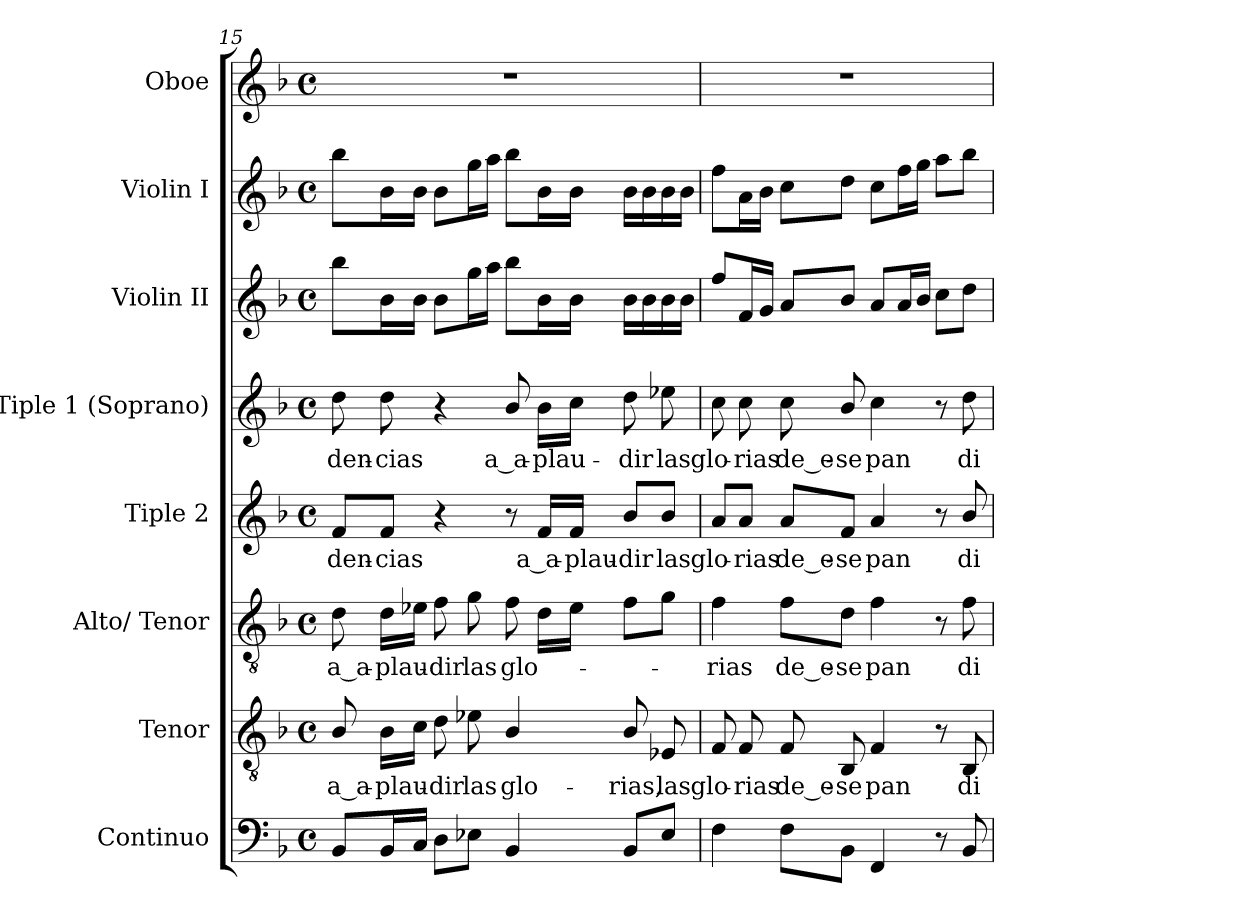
**kern	**kern	**text	**kern	**text	**kern	**text	**kern	**text	**kern	**kern	**kern
*part8	*part7	*part7	*part6	*part6	*part5	*part5	*part4	*part4	*part3	*part2	*part1
*staff8	*staff7	*staff7	*staff6	*staff6	*staff5	*staff5	*staff4	*staff4	*staff3	*staff2	*staff1
*I"Continuo	*I"Tenor	*	*I"Alto/ Tenor	*	*I"Tiple 2	*	*I"Tiple  1 (Soprano)	*	*I"Violin II	*I"Violin I	*I"Oboe
*I'Cont.	*I'T.	*	*I'A.	*	*	*	*I'S1.	*	*I'Vln. II	*I'Vln. I	*I'Ob.
*clefF4	*clefGv2	*	*clefGv2	*	*clefG2	*	*clefG2	*	*clefG2	*clefG2	*clefG2
*	*ITrd7c12	*	*ITrd7c12	*	*	*	*	*	*	*	*
*k[b-]	*k[b-]	*	*k[b-]	*	*k[b-]	*	*k[b-]	*	*k[b-]	*k[b-]	*k[b-]
*F:	*F:	*	*F:	*	*F:	*	*F:	*	*F:	*F:	*F:
*M4/4	*M4/4	*	*M4/4	*	*M4/4	*	*M4/4	*	*M4/4	*M4/4	*M4/4
*met(c)	*met(c)	*	*met(c)	*	*met(c)	*	*met(c)	*	*met(c)	*met(c)	*met(c)
=15	=15	=15	=15	=15	=15	=15	=15	=15	=15	=15	=15
!	!	!LO:LY:b:color=#000000	!	!	!	!	!	!	!	!	!
!	!	!	!	!LO:LY:b:color=#000000	!	!	!	!	!	!	!
!	!	!	!	!	!	!LO:LY:b:color=#000000	!	!	!	!	!
!	!	!	!	!	!	!	!	!LO:LY:b:color=#000000	!	!	!
8BB-i/L	8BB-i/	a_a-	8Di\	a_a-	8fi/L	-den-	8ddi\	-den-	8bb-i\L	8bb-i\L	1r
!	!	!LO:LY:b:color=#000000	!	!	!	!	!	!	!	!	!
!	!	!	!	!LO:LY:b:color=#000000	!	!	!	!	!	!	!
!	!	!	!	!	!	!LO:LY:b:color=#000000	!	!	!	!	!
!	!	!	!	!	!	!	!	!LO:LY:b:color=#000000	!	!	!
16BB-i/L	16BB-i\LL	-plau-	16Di\LL	-plau-	8fi/J	-cias	8ddi\	-cias	16b-i\L	16b-i\L	.
16Ci/JJ	16Ci\JJ	.	16E-Xi\JJ	.	.	.	.	.	16b-i\JJ	16b-i\JJ	.
!	!	!LO:LY:b:color=#000000	!	!	!	!	!	!	!	!	!
!	!	!	!	!LO:LY:b:color=#000000	!	!	!	!	!	!	!
8Di\L	8Di\	-dir	8Fi\	-dir	4r	.	4r	.	8b-i\L	8b-i\L	.
!	!	!LO:LY:b:color=#000000	!	!	!	!	!	!	!	!	!
!	!	!	!	!LO:LY:b:color=#000000	!	!	!	!	!	!	!
8E-Xi\J	8E-Xi\	las	8Gi\	las	.	.	.	.	16ggi\L	16ggi\L	.
.	.	.	.	.	.	.	.	.	16aai\JJ	16aai\JJ	.
!	!	!LO:LY:b:color=#000000	!	!	!	!	!	!	!	!	!
!	!	!	!	!LO:LY:b:color=#000000	!	!	!	!	!	!	!
!	!	!	!	!	!	!	!	!LO:LY:b:color=#000000	!	!	!
4BB-i/	4BB-i/	glo-	8Fi\	glo-	8r	.	8b-i/	a_a-	8bb-i\L	8bb-i\L	.
!	!	!	!	!	!	!LO:LY:b:color=#000000	!	!	!	!	!
!	!	!	!	!	!	!	!	!LO:LY:b:color=#000000	!	!	!
.	.	.	16Di\LL	.	16fi/LL	a_a-	16b-i\LL	-plau-	16b-i\L	16b-i\L	.
!	!	!	!	!	!	!LO:LY:b:color=#000000	!	!	!	!	!
.	.	.	16E-i\JJ	.	16fi/JJ	-plau-	16cci\JJ	.	16b-i\JJ	16b-i\JJ	.
!	!	!LO:LY:b:color=#000000	!	!	!	!	!	!	!	!	!
!	!	!	!	!	!	!LO:LY:b:color=#000000	!	!	!	!	!
!	!	!	!	!	!	!	!	!LO:LY:b:color=#000000	!	!	!
8BB-i/L	8BB-i/	-rias,	8Fi\L	.	8b-i/L	-dir	8ddi\	-dir	16b-i\LL	16b-i\LL	.
.	.	.	.	.	.	.	.	.	16b-i\	16b-i\	.
!	!	!LO:LY:b:color=#000000	!	!	!	!	!	!	!	!	!
!	!	!	!	!	!	!LO:LY:b:color=#000000	!	!	!	!	!
!	!	!	!	!	!	!	!	!LO:LY:b:color=#000000	!	!	!
8E-i/J	8EE-Xi/	las	8Gi\J	.	8b-i/J	las	8ee-Xi\	las	16b-i\	16b-i\	.
.	.	.	.	.	.	.	.	.	16b-i\JJ	16b-i\JJ	.
!!LO:LB:g=z
=16	=16	=16	=16	=16	=16	=16	=16	=16	=16	=16	=16
!	!	!LO:LY:b:color=#000000	!	!	!	!	!	!	!	!	!
!	!	!	!	!LO:LY:b:color=#000000	!	!	!	!	!	!	!
!	!	!	!	!	!	!LO:LY:b:color=#000000	!	!	!	!	!
!	!	!	!	!	!	!	!	!LO:LY:b:color=#000000	!	!	!
4Fi\	8FFi/	glo-	4Fi\	-rias	8ai/L	glo-	8cci\	glo-	8ffi/L	8ffi\L	1r
!	!	!LO:LY:b:color=#000000	!	!	!	!	!	!	!	!	!
!	!	!	!	!	!	!LO:LY:b:color=#000000	!	!	!	!	!
!	!	!	!	!	!	!	!	!LO:LY:b:color=#000000	!	!	!
.	8FFi/	-rias	.	.	8ai/J	-rias	8cci\	-rias	16fi/L	16ai\L	.
.	.	.	.	.	.	.	.	.	16gi/JJ	16b-i\JJ	.
!	!	!LO:LY:b:color=#000000	!	!	!	!	!	!	!	!	!
!	!	!	!	!LO:LY:b:color=#000000	!	!	!	!	!	!	!
!	!	!	!	!	!	!LO:LY:b:color=#000000	!	!	!	!	!
!	!	!	!	!	!	!	!	!LO:LY:b:color=#000000	!	!	!
8Fi\L	8FFi/	de_e-	8Fi\L	de_e-	8ai/L	de_e-	8cci\	de_e-	8ai/L	8cci\L	.
!	!	!LO:LY:b:color=#000000	!	!	!	!	!	!	!	!	!
!	!	!	!	!LO:LY:b:color=#000000	!	!	!	!	!	!	!
!	!	!	!	!	!	!LO:LY:b:color=#000000	!	!	!	!	!
!	!	!	!	!	!	!	!	!LO:LY:b:color=#000000	!	!	!
8BB-i\J	8BBB-i/	-se	8Di\J	-se	8fi/J	-se	8b-i/	-se	8b-i/J	8ddi\J	.
!	!	!LO:LY:b:color=#000000	!	!	!	!	!	!	!	!	!
!	!	!	!	!LO:LY:b:color=#000000	!	!	!	!	!	!	!
!	!	!	!	!	!	!LO:LY:b:color=#000000	!	!	!	!	!
!	!	!	!	!	!	!	!	!LO:LY:b:color=#000000	!	!	!
4FFi/	4FFi/	pan	4Fi\	pan	4ai/	pan	4cci\	pan	8ai/L	8cci\L	.
.	.	.	.	.	.	.	.	.	16ai/L	16ffi\L	.
.	.	.	.	.	.	.	.	.	16b-i/JJ	16ggi\JJ	.
8r	8r	.	8r	.	8r	.	8r	.	8cci\L	8aai\L	.
!	!	!LO:LY:b:color=#000000	!	!	!	!	!	!	!	!	!
!	!	!	!	!LO:LY:b:color=#000000	!	!	!	!	!	!	!
!	!	!	!	!	!	!LO:LY:b:color=#000000	!	!	!	!	!
!	!	!	!	!	!	!	!	!LO:LY:b:color=#000000	!	!	!
8BB-i/	8BBB-i/	di-	8Fi\	di-	8b-i/	di-	8ddi\	di-	8ddi\J	8bb-i\J	.
=	=	=	=	=	=	=	=	=	=	=	=
*-	*-	*-	*-	*-	*-	*-	*-	*-	*-	*-	*-
